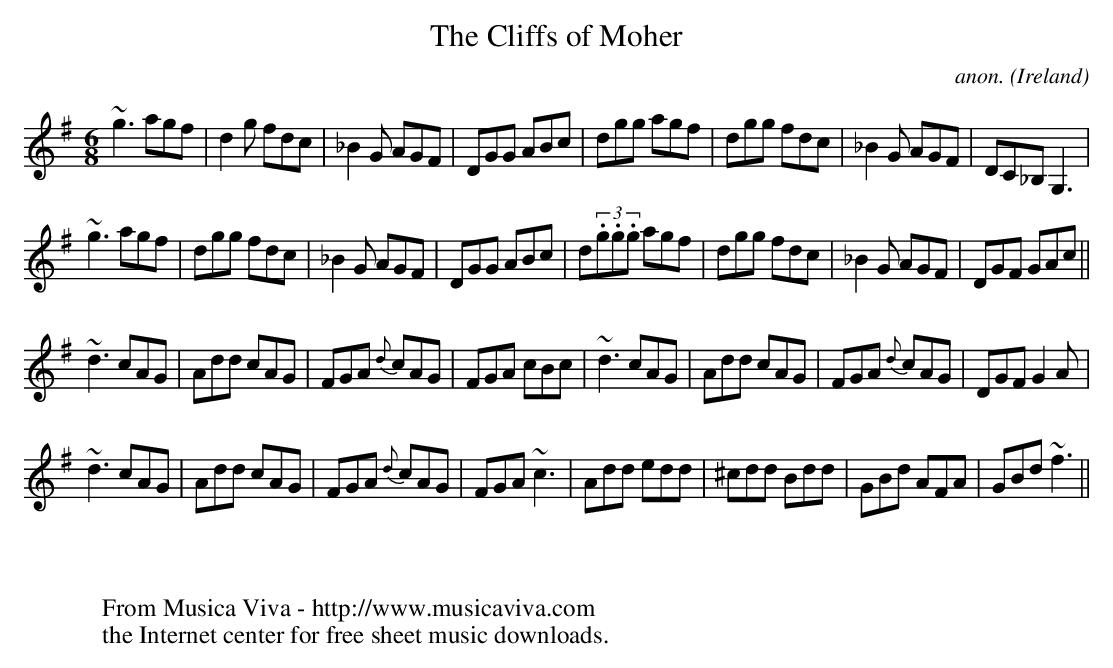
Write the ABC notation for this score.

X:1
T:The Cliffs of Moher
C:anon.
O:Ireland
M:6/8
L:1/8
K:G
~g3 agf | d2g fdc | _B2G AGF | DGG ABc |\
dgg agf | dgg fdc | _B2G AGF | DC_B, G,3 |
~g3 agf | dgg fdc | _B2G AGF | DGG ABc |\
d(3.g.g.g agf | dgg fdc | _B2G AGF | DGF GAc ||
~d3 cAG | Add cAG | FGA {d}cAG | FGA cBc |\
~d3 cAG | Add cAG | FGA {d}cAG | DGF G2A |
~d3 cAG | Add cAG | FGA {d}cAG | FGA ~c3 |\
Add edd | ^cdd Bdd | GBd AFA | GBd ~f3 ||
W:
W:
W:  From Musica Viva - http://www.musicaviva.com
W:  the Internet center for free sheet music downloads.
